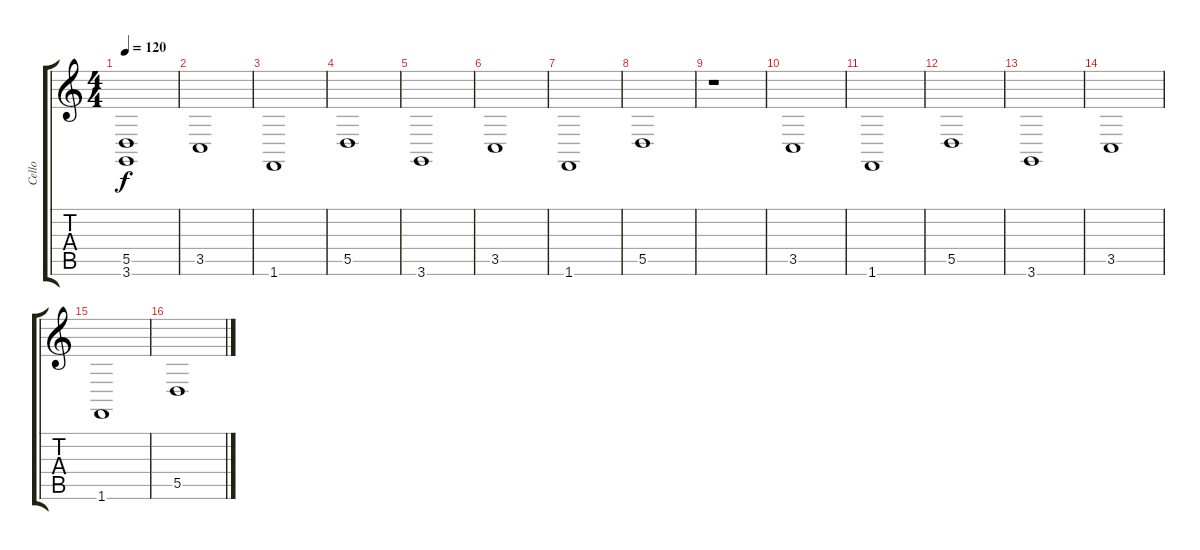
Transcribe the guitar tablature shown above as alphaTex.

\track ("Cello" "Cello") {instrument cello}
\staff {score tabs}
\tuning (E4 B3 G3 D3 A2 E2) {hide}
\ts (4 4)
\tempo 120
\clef g2
\ks c
(5.5 3.6).1{dy f} |
3.5.1 |
1.6.1 |
5.5.1 |
3.6.1 |
3.5.1 |
1.6.1 |
5.5.1 |
r.1 |
3.5.1 |
1.6.1 |
5.5.1 |
3.6.1 |
3.5.1 |
1.6.1 |
5.5.1
